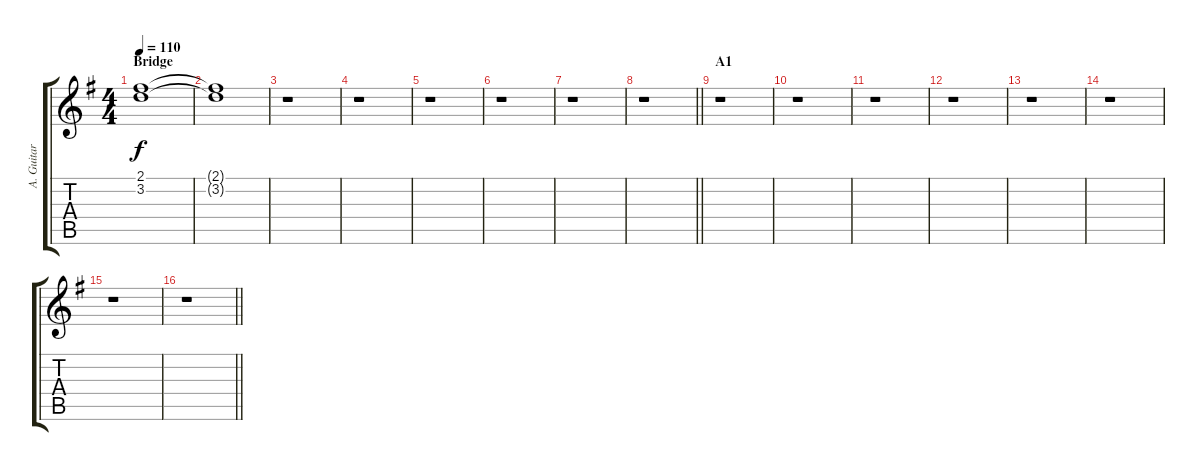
\track ("A. Guitar" "A. Guitar") {instrument acousticguitarsteel}
\staff {score tabs}
\tuning (E4 B3 G3 D3 A2 E2) {hide}
\ts (4 4)
\section ("" "Bridge")
\tempo 110
\clef g2
\ks g
(2.1{t} 3.2{t}).1{dy f} |
(2.1{t} 3.2{t}).1 |
r.1 |
r.1 |
r.1 |
r.1 |
r.1 |
\barLineRight lightlight
r.1 |
\section ("" "A1")
r.1 |
r.1 |
r.1 |
r.1 |
r.1 |
r.1 |
r.1 |
\barLineRight lightlight
r.1
